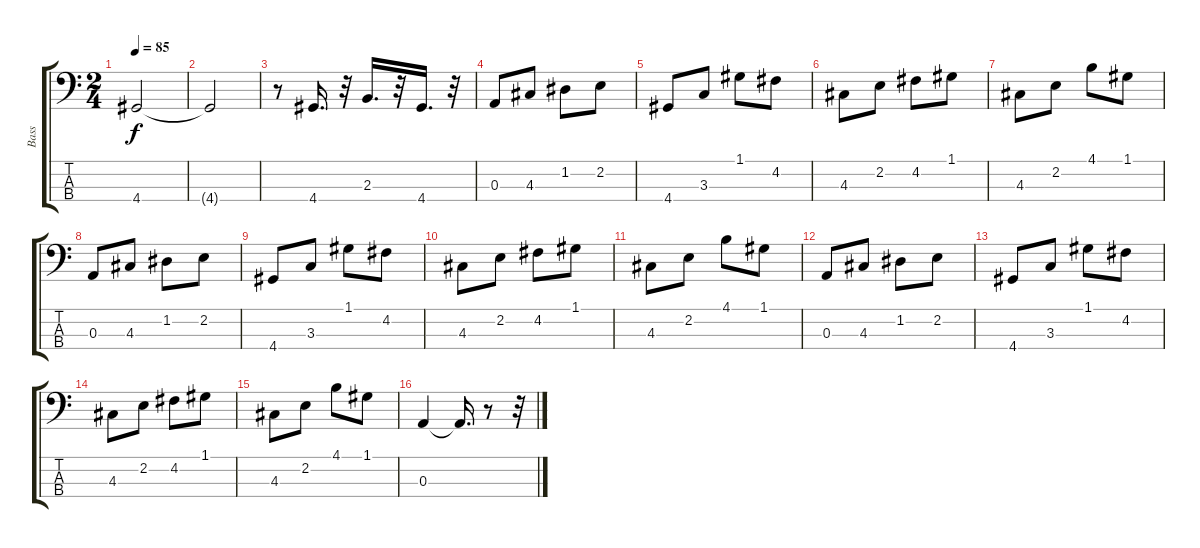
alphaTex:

\track ("Bass" "Bass") {instrument electricbasspick}
\staff {score tabs}
\tuning (G2 D2 A1 E1) {hide}
\ts (2 4)
\tempo 85
\clef f4
\ks c
4.4.2{dy f instrument electricbasspick} |
4.4{t}.2 |
r.8 4.4.16{d} r.32 2.3.16{d} r.32 4.4.16{d} r.32 |
0.3.8 4.3.8 1.2.8 2.2.8 |
4.4.8 3.3.8 1.1.8 4.2.8 |
4.3.8 2.2.8 4.2.8 1.1.8 |
4.3.8 2.2.8 4.1.8 1.1.8 |
0.3.8 4.3.8 1.2.8 2.2.8 |
4.4.8 3.3.8 1.1.8 4.2.8 |
4.3.8 2.2.8 4.2.8 1.1.8 |
4.3.8 2.2.8 4.1.8 1.1.8 |
0.3.8 4.3.8 1.2.8 2.2.8 |
4.4.8 3.3.8 1.1.8 4.2.8 |
4.3.8 2.2.8 4.2.8 1.1.8 |
4.3.8 2.2.8 4.1.8 1.1.8 |
0.3.4 0.3{t}.16{d} r.8 r.32
